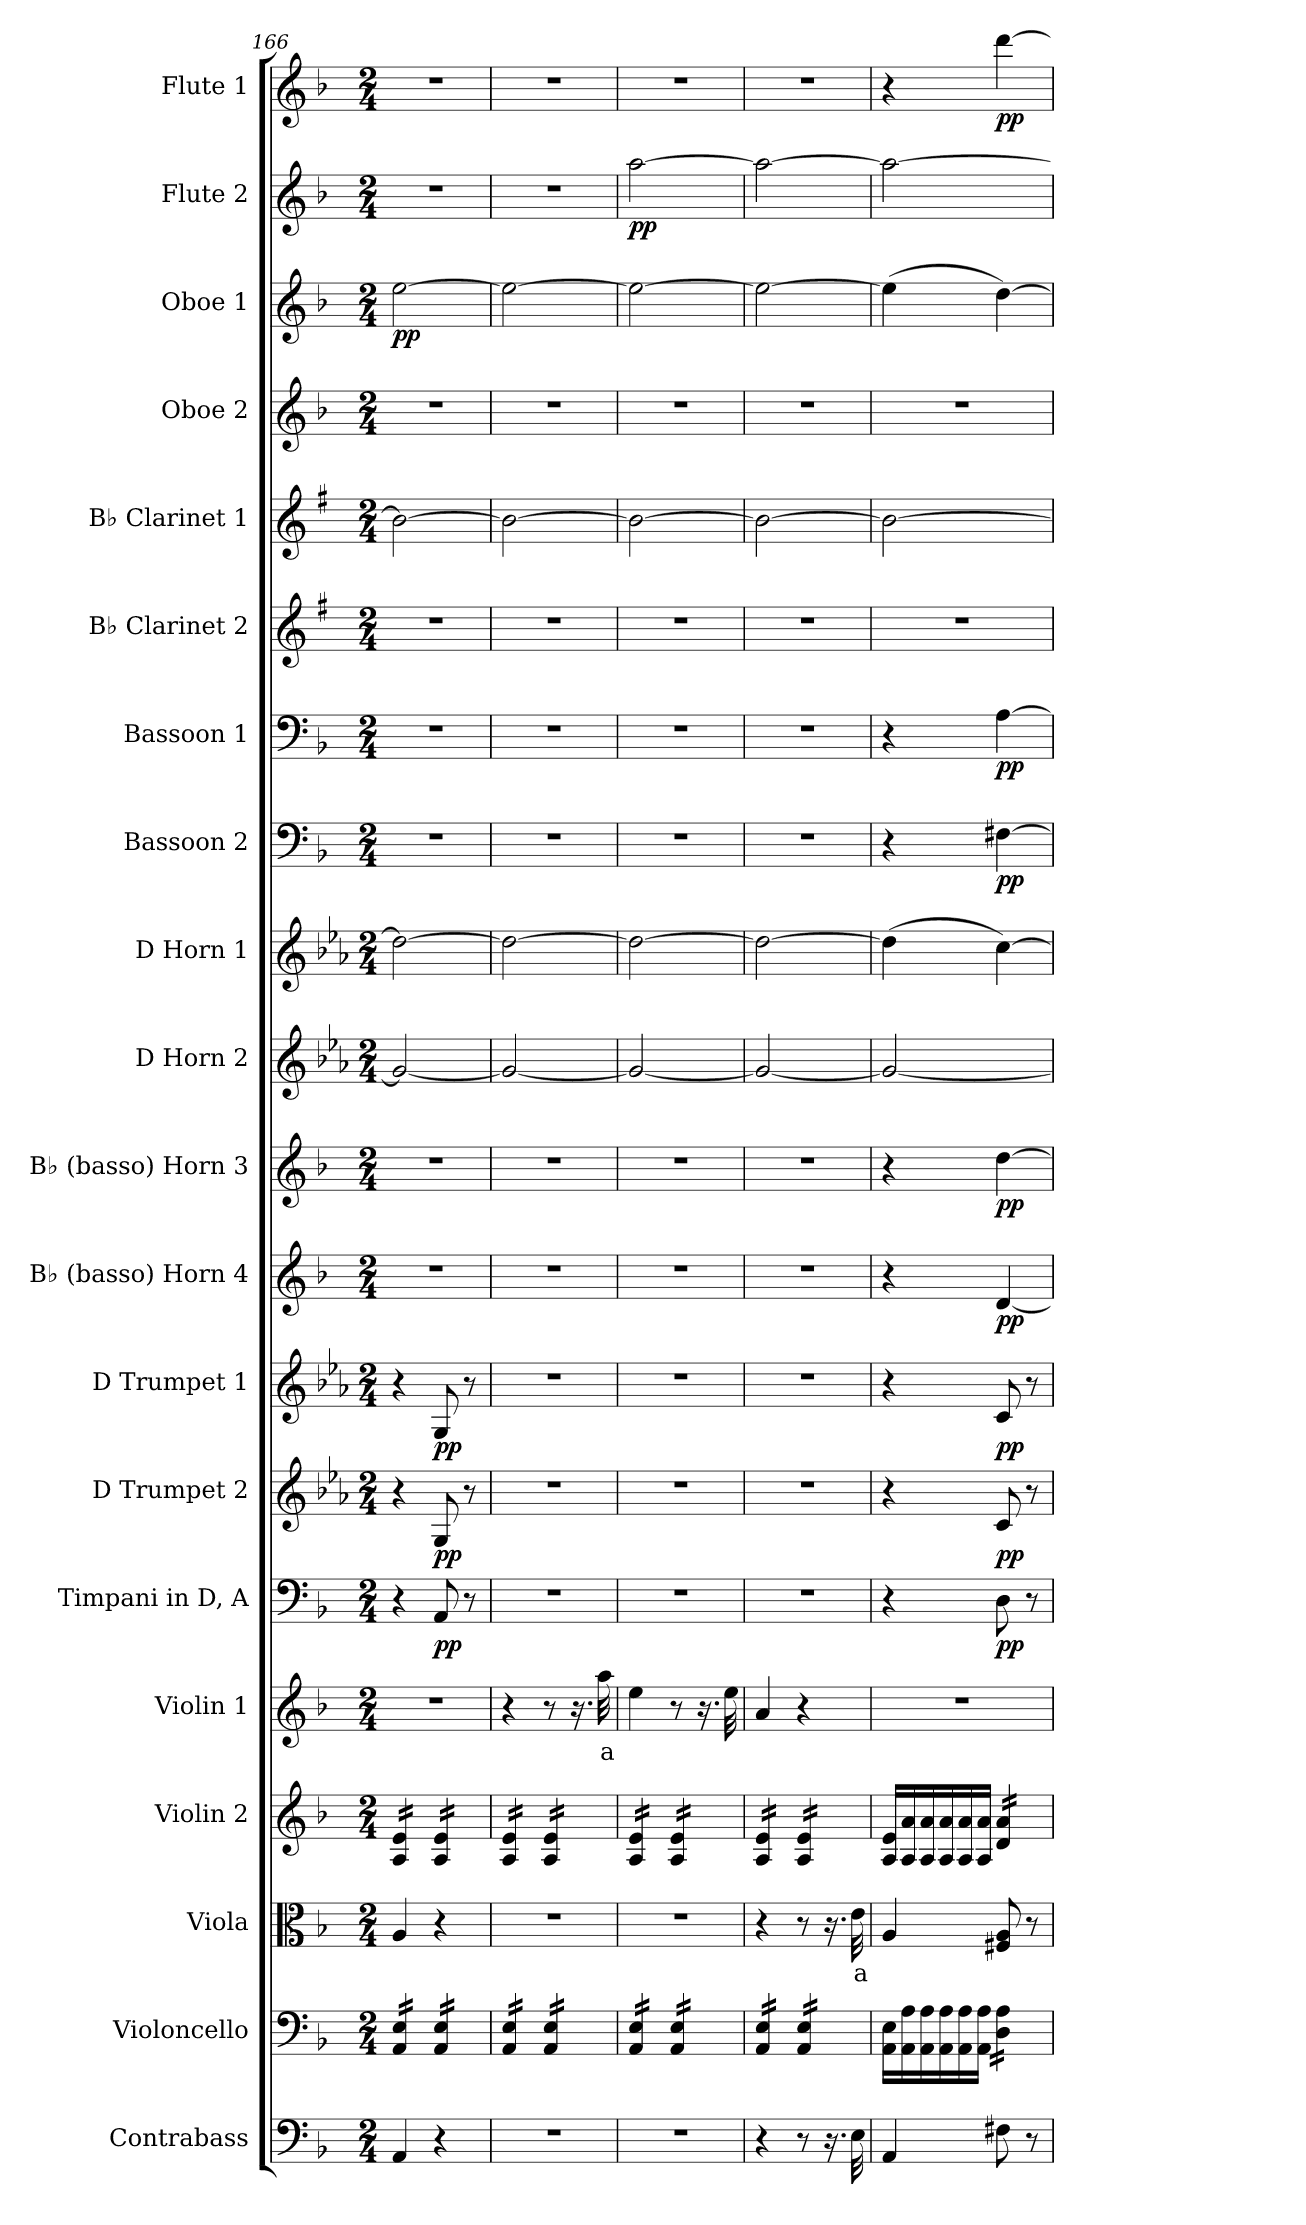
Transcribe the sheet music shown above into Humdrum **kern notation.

**kern	**kern	**kern	**text	**kern	**kern	**text	**kern	**dynam	**kern	**dynam	**kern	**dynam	**kern	**dynam	**kern	**dynam	**kern	**kern	**kern	**dynam	**kern	**dynam	**kern	**kern	**kern	**kern	**dynam	**kern	**dynam	**kern	**dynam
*part20	*part19	*part18	*part18	*part17	*part16	*part16	*part15	*part15	*part14	*part14	*part13	*part13	*part12	*part12	*part11	*part11	*part10	*part9	*part8	*part8	*part7	*part7	*part6	*part5	*part4	*part3	*part3	*part2	*part2	*part1	*part1
*staff20	*staff19	*staff18	*staff18	*staff17	*staff16	*staff16	*staff15	*staff15	*staff14	*staff14	*staff13	*staff13	*staff12	*staff12	*staff11	*staff11	*staff10	*staff9	*staff8	*staff8	*staff7	*staff7	*staff6	*staff5	*staff4	*staff3	*staff3	*staff2	*staff2	*staff1	*staff1
*I"Contrabass	*I"Violoncello	*I"Viola	*	*I"Violin 2	*I"Violin 1	*	*I"Timpani in D, A	*	*I"D Trumpet 2	*	*I"D Trumpet 1	*	*I"B♭ (basso) Horn 4	*	*I"B♭ (basso) Horn 3	*	*I"D Horn 2	*I"D Horn 1	*I"Bassoon 2	*	*I"Bassoon 1	*	*I"B♭ Clarinet 2	*I"B♭ Clarinet 1	*I"Oboe 2	*I"Oboe 1	*	*I"Flute 2	*	*I"Flute 1	*
*I'Cb	*I'Vc	*I'Vla	*	*I'Vl 2	*I'Vl 1	*	*I'Timp. in D, A	*	*I'Tr 2	*	*I'Tr 1	*	*I'Hn 4	*	*I'Hn 3	*	*I'Hn 2	*I'Hn 1	*I'Bsn 2	*	*I'Bsn 1	*	*I'Cl 2	*I'Cl 1	*I'Ob 2	*I'Ob 1	*	*I'Fl 2	*	*I'Fl 1	*
*clefF4	*clefF4	*clefC3	*	*clefG2	*clefG2	*	*clefF4	*	*clefG2	*	*clefG2	*	*clefG2	*	*clefG2	*	*clefG2	*clefG2	*clefF4	*	*clefF4	*	*clefG2	*clefG2	*clefG2	*clefG2	*	*clefG2	*	*clefG2	*
*ITrd7c12	*	*	*	*	*	*	*	*	*ITrd-1c-2	*	*ITrd-1c-2	*	*ITrd8c14	*	*ITrd8c14	*	*ITrd6c10	*ITrd6c10	*	*	*	*	*ITrd1c2	*ITrd1c2	*	*	*	*	*	*	*
*k[b-]	*k[b-]	*k[b-]	*	*k[b-]	*k[b-]	*	*k[b-]	*	*k[b-]	*	*k[b-]	*	*k[b-]	*	*k[b-]	*	*k[b-]	*k[b-]	*k[b-]	*	*k[b-]	*	*k[b-]	*k[b-]	*k[b-]	*k[b-]	*	*k[b-]	*	*k[b-]	*
*M2/4	*M2/4	*M2/4	*	*M2/4	*M2/4	*	*M2/4	*	*M2/4	*	*M2/4	*	*M2/4	*	*M2/4	*	*M2/4	*M2/4	*M2/4	*	*M2/4	*	*M2/4	*M2/4	*M2/4	*M2/4	*	*M2/4	*	*M2/4	*
=166	=166	=166	=166	=166	=166	=166	=166	=166	=166	=166	=166	=166	=166	=166	=166	=166	=166	=166	=166	=166	=166	=166	=166	=166	=166	=166	=166	=166	=166	=166	=166
!	!	!	!	!	!	!	!	!	!	!	!	!	!	!	!	!	!	!	!	!	!	!	!	!	!	!	!LO:DY:b	!	!	!	!
*	*tremolo	*	*	*	*	*	*	*	*	*	*	*	*	*	*	*	*	*	*	*	*	*	*	*	*	*	*	*	*	*	*
*	*	*	*	*tremolo	*	*	*	*	*	*	*	*	*	*	*	*	*	*	*	*	*	*	*	*	*	*	*	*	*	*	*
4AAA/	24AA/ 24E/LL	4A/	.	24A/ 24e/LL	2r	.	4r	.	4r	.	4r	.	2r	.	2r	.	2A/_	2e\_	2r	.	2r	.	2r	2a\_	2r	[2ee\	pp	2r	.	2r	.
.	24AA/ 24E/	.	.	24A/ 24e/	.	.	.	.	.	.	.	.	.	.	.	.	.	.	.	.	.	.	.	.	.	.	.	.	.	.	.
.	24AA/ 24E/	.	.	24A/ 24e/	.	.	.	.	.	.	.	.	.	.	.	.	.	.	.	.	.	.	.	.	.	.	.	.	.	.	.
.	24AA/ 24E/	.	.	24A/ 24e/	.	.	.	.	.	.	.	.	.	.	.	.	.	.	.	.	.	.	.	.	.	.	.	.	.	.	.
.	24AA/ 24E/	.	.	24A/ 24e/	.	.	.	.	.	.	.	.	.	.	.	.	.	.	.	.	.	.	.	.	.	.	.	.	.	.	.
.	24AA/ 24E/JJ	.	.	24A/ 24e/JJ	.	.	.	.	.	.	.	.	.	.	.	.	.	.	.	.	.	.	.	.	.	.	.	.	.	.	.
!	!	!	!	!	!	!	!	!LO:DY:b	!	!LO:DY:b	!	!LO:DY:b	!	!	!	!	!	!	!	!	!	!	!	!	!	!	!	!	!	!	!
4r	24AA/ 24E/LL	4r	.	24A/ 24e/LL	.	.	8AA/	pp	8A/	pp	8A/	pp	.	.	.	.	.	.	.	.	.	.	.	.	.	.	.	.	.	.	.
.	24AA/ 24E/	.	.	24A/ 24e/	.	.	.	.	.	.	.	.	.	.	.	.	.	.	.	.	.	.	.	.	.	.	.	.	.	.	.
.	24AA/ 24E/	.	.	24A/ 24e/	.	.	.	.	.	.	.	.	.	.	.	.	.	.	.	.	.	.	.	.	.	.	.	.	.	.	.
.	24AA/ 24E/	.	.	24A/ 24e/	.	.	8r	.	8r	.	8r	.	.	.	.	.	.	.	.	.	.	.	.	.	.	.	.	.	.	.	.
.	24AA/ 24E/	.	.	24A/ 24e/	.	.	.	.	.	.	.	.	.	.	.	.	.	.	.	.	.	.	.	.	.	.	.	.	.	.	.
.	24AA/ 24E/JJ	.	.	24A/ 24e/JJ	.	.	.	.	.	.	.	.	.	.	.	.	.	.	.	.	.	.	.	.	.	.	.	.	.	.	.
!!LO:PB:g=z
=167	=167	=167	=167	=167	=167	=167	=167	=167	=167	=167	=167	=167	=167	=167	=167	=167	=167	=167	=167	=167	=167	=167	=167	=167	=167	=167	=167	=167	=167	=167	=167
2r	24AA/ 24E/LL	2r	.	24A/ 24e/LL	4r	.	2r	.	2r	.	2r	.	2r	.	2r	.	2A/_	2e\_	2r	.	2r	.	2r	2a\_	2r	2ee\_	.	2r	.	2r	.
.	24AA/ 24E/	.	.	24A/ 24e/	.	.	.	.	.	.	.	.	.	.	.	.	.	.	.	.	.	.	.	.	.	.	.	.	.	.	.
.	24AA/ 24E/	.	.	24A/ 24e/	.	.	.	.	.	.	.	.	.	.	.	.	.	.	.	.	.	.	.	.	.	.	.	.	.	.	.
.	24AA/ 24E/	.	.	24A/ 24e/	.	.	.	.	.	.	.	.	.	.	.	.	.	.	.	.	.	.	.	.	.	.	.	.	.	.	.
.	24AA/ 24E/	.	.	24A/ 24e/	.	.	.	.	.	.	.	.	.	.	.	.	.	.	.	.	.	.	.	.	.	.	.	.	.	.	.
.	24AA/ 24E/JJ	.	.	24A/ 24e/JJ	.	.	.	.	.	.	.	.	.	.	.	.	.	.	.	.	.	.	.	.	.	.	.	.	.	.	.
.	24AA/ 24E/LL	.	.	24A/ 24e/LL	8r	.	.	.	.	.	.	.	.	.	.	.	.	.	.	.	.	.	.	.	.	.	.	.	.	.	.
.	24AA/ 24E/	.	.	24A/ 24e/	.	.	.	.	.	.	.	.	.	.	.	.	.	.	.	.	.	.	.	.	.	.	.	.	.	.	.
.	24AA/ 24E/	.	.	24A/ 24e/	.	.	.	.	.	.	.	.	.	.	.	.	.	.	.	.	.	.	.	.	.	.	.	.	.	.	.
.	24AA/ 24E/	.	.	24A/ 24e/	16.r	.	.	.	.	.	.	.	.	.	.	.	.	.	.	.	.	.	.	.	.	.	.	.	.	.	.
.	24AA/ 24E/	.	.	24A/ 24e/	.	.	.	.	.	.	.	.	.	.	.	.	.	.	.	.	.	.	.	.	.	.	.	.	.	.	.
.	24AA/ 24E/JJ	.	.	24A/ 24e/JJ	.	.	.	.	.	.	.	.	.	.	.	.	.	.	.	.	.	.	.	.	.	.	.	.	.	.	.
!	!	!	!	!	!	!LO:LY:b:color=#FF0000	!	!	!	!	!	!	!	!	!	!	!	!	!	!	!	!	!	!	!	!	!	!	!	!	!
.	.	.	.	.	32aa\	a	.	.	.	.	.	.	.	.	.	.	.	.	.	.	.	.	.	.	.	.	.	.	.	.	.
=168	=168	=168	=168	=168	=168	=168	=168	=168	=168	=168	=168	=168	=168	=168	=168	=168	=168	=168	=168	=168	=168	=168	=168	=168	=168	=168	=168	=168	=168	=168	=168
!	!	!	!	!	!	!	!	!	!	!	!	!	!	!	!	!	!	!	!	!	!	!	!	!	!	!	!	!	!LO:DY:b	!	!
2r	24AA/ 24E/LL	2r	.	24A/ 24e/LL	4ee\	.	2r	.	2r	.	2r	.	2r	.	2r	.	2A/_	2e\_	2r	.	2r	.	2r	2a\_	2r	2ee\_	.	[2aa\	pp	2r	.
.	24AA/ 24E/	.	.	24A/ 24e/	.	.	.	.	.	.	.	.	.	.	.	.	.	.	.	.	.	.	.	.	.	.	.	.	.	.	.
.	24AA/ 24E/	.	.	24A/ 24e/	.	.	.	.	.	.	.	.	.	.	.	.	.	.	.	.	.	.	.	.	.	.	.	.	.	.	.
.	24AA/ 24E/	.	.	24A/ 24e/	.	.	.	.	.	.	.	.	.	.	.	.	.	.	.	.	.	.	.	.	.	.	.	.	.	.	.
.	24AA/ 24E/	.	.	24A/ 24e/	.	.	.	.	.	.	.	.	.	.	.	.	.	.	.	.	.	.	.	.	.	.	.	.	.	.	.
.	24AA/ 24E/JJ	.	.	24A/ 24e/JJ	.	.	.	.	.	.	.	.	.	.	.	.	.	.	.	.	.	.	.	.	.	.	.	.	.	.	.
.	24AA/ 24E/LL	.	.	24A/ 24e/LL	8r	.	.	.	.	.	.	.	.	.	.	.	.	.	.	.	.	.	.	.	.	.	.	.	.	.	.
.	24AA/ 24E/	.	.	24A/ 24e/	.	.	.	.	.	.	.	.	.	.	.	.	.	.	.	.	.	.	.	.	.	.	.	.	.	.	.
.	24AA/ 24E/	.	.	24A/ 24e/	.	.	.	.	.	.	.	.	.	.	.	.	.	.	.	.	.	.	.	.	.	.	.	.	.	.	.
.	24AA/ 24E/	.	.	24A/ 24e/	16.r	.	.	.	.	.	.	.	.	.	.	.	.	.	.	.	.	.	.	.	.	.	.	.	.	.	.
.	24AA/ 24E/	.	.	24A/ 24e/	.	.	.	.	.	.	.	.	.	.	.	.	.	.	.	.	.	.	.	.	.	.	.	.	.	.	.
.	24AA/ 24E/JJ	.	.	24A/ 24e/JJ	.	.	.	.	.	.	.	.	.	.	.	.	.	.	.	.	.	.	.	.	.	.	.	.	.	.	.
.	.	.	.	.	32ee\	.	.	.	.	.	.	.	.	.	.	.	.	.	.	.	.	.	.	.	.	.	.	.	.	.	.
=169	=169	=169	=169	=169	=169	=169	=169	=169	=169	=169	=169	=169	=169	=169	=169	=169	=169	=169	=169	=169	=169	=169	=169	=169	=169	=169	=169	=169	=169	=169	=169
4r	24AA/ 24E/LL	4r	.	24A/ 24e/LL	4a/	.	2r	.	2r	.	2r	.	2r	.	2r	.	2A/_	2e\_	2r	.	2r	.	2r	2a\_	2r	2ee\_	.	2aa\_	.	2r	.
.	24AA/ 24E/	.	.	24A/ 24e/	.	.	.	.	.	.	.	.	.	.	.	.	.	.	.	.	.	.	.	.	.	.	.	.	.	.	.
.	24AA/ 24E/	.	.	24A/ 24e/	.	.	.	.	.	.	.	.	.	.	.	.	.	.	.	.	.	.	.	.	.	.	.	.	.	.	.
.	24AA/ 24E/	.	.	24A/ 24e/	.	.	.	.	.	.	.	.	.	.	.	.	.	.	.	.	.	.	.	.	.	.	.	.	.	.	.
.	24AA/ 24E/	.	.	24A/ 24e/	.	.	.	.	.	.	.	.	.	.	.	.	.	.	.	.	.	.	.	.	.	.	.	.	.	.	.
.	24AA/ 24E/JJ	.	.	24A/ 24e/JJ	.	.	.	.	.	.	.	.	.	.	.	.	.	.	.	.	.	.	.	.	.	.	.	.	.	.	.
8r	24AA/ 24E/LL	8r	.	24A/ 24e/LL	4r	.	.	.	.	.	.	.	.	.	.	.	.	.	.	.	.	.	.	.	.	.	.	.	.	.	.
.	24AA/ 24E/	.	.	24A/ 24e/	.	.	.	.	.	.	.	.	.	.	.	.	.	.	.	.	.	.	.	.	.	.	.	.	.	.	.
.	24AA/ 24E/	.	.	24A/ 24e/	.	.	.	.	.	.	.	.	.	.	.	.	.	.	.	.	.	.	.	.	.	.	.	.	.	.	.
16.r	24AA/ 24E/	16.r	.	24A/ 24e/	.	.	.	.	.	.	.	.	.	.	.	.	.	.	.	.	.	.	.	.	.	.	.	.	.	.	.
.	24AA/ 24E/	.	.	24A/ 24e/	.	.	.	.	.	.	.	.	.	.	.	.	.	.	.	.	.	.	.	.	.	.	.	.	.	.	.
.	24AA/ 24E/JJ	.	.	24A/ 24e/JJ	.	.	.	.	.	.	.	.	.	.	.	.	.	.	.	.	.	.	.	.	.	.	.	.	.	.	.
*	*	*	*	*Xtremolo	*	*	*	*	*	*	*	*	*	*	*	*	*	*	*	*	*	*	*	*	*	*	*	*	*	*	*
*	*Xtremolo	*	*	*	*	*	*	*	*	*	*	*	*	*	*	*	*	*	*	*	*	*	*	*	*	*	*	*	*	*	*
!	!	!	!LO:LY:b:color=#FF0000	!	!	!	!	!	!	!	!	!	!	!	!	!	!	!	!	!	!	!	!	!	!	!	!	!	!	!	!
32EE\	.	32e\	a	.	.	.	.	.	.	.	.	.	.	.	.	.	.	.	.	.	.	.	.	.	.	.	.	.	.	.	.
=170	=170	=170	=170	=170	=170	=170	=170	=170	=170	=170	=170	=170	=170	=170	=170	=170	=170	=170	=170	=170	=170	=170	=170	=170	=170	=170	=170	=170	=170	=170	=170
*	*Xtuplet	*	*	*Xtuplet	*	*	*	*	*	*	*	*	*	*	*	*	*	*	*	*	*	*	*	*	*	*	*	*	*	*	*
4AAA/	24AA\ 24E\LL	4A/	.	24A/ 24e/LL	2r	.	4r	.	4r	.	4r	.	4r	.	4r	.	2A/_	(>4e\]	4r	.	4r	.	2r	2a\_	2r	(>4ee\]	.	2aa\_	.	4r	.
.	24AA\ 24A\	.	.	24A/ 24a/	.	.	.	.	.	.	.	.	.	.	.	.	.	.	.	.	.	.	.	.	.	.	.	.	.	.	.
.	24AA\ 24A\	.	.	24A/ 24a/	.	.	.	.	.	.	.	.	.	.	.	.	.	.	.	.	.	.	.	.	.	.	.	.	.	.	.
.	24AA\ 24A\	.	.	24A/ 24a/	.	.	.	.	.	.	.	.	.	.	.	.	.	.	.	.	.	.	.	.	.	.	.	.	.	.	.
.	24AA\ 24A\	.	.	24A/ 24a/	.	.	.	.	.	.	.	.	.	.	.	.	.	.	.	.	.	.	.	.	.	.	.	.	.	.	.
.	24AA\ 24A\JJ	.	.	24A/ 24a/JJ	.	.	.	.	.	.	.	.	.	.	.	.	.	.	.	.	.	.	.	.	.	.	.	.	.	.	.
!	!	!	!	!	!	!	!	!LO:DY:b	!	!LO:DY:b	!	!LO:DY:b	!	!LO:DY:b	!	!LO:DY:b	!	!	!	!LO:DY:b	!	!LO:DY:b	!	!	!	!	!	!	!	!	!LO:DY:b
*	*tremolo	*	*	*	*	*	*	*	*	*	*	*	*	*	*	*	*	*	*	*	*	*	*	*	*	*	*	*	*	*	*
*	*	*	*	*tremolo	*	*	*	*	*	*	*	*	*	*	*	*	*	*	*	*	*	*	*	*	*	*	*	*	*	*	*
8FF#X\	24D\ 24A\LL	8F#X/ 8A/	.	24d/ 24a/LL	.	.	8D\	pp	8d/	pp	8d/	pp	[4D/	pp	[4d\	pp	.	[4d\)	[4F#X\	pp	[4A\	pp	.	.	.	[4dd\)	.	.	.	[4ddd\	pp
.	24D\ 24A\	.	.	24d/ 24a/	.	.	.	.	.	.	.	.	.	.	.	.	.	.	.	.	.	.	.	.	.	.	.	.	.	.	.
.	24D\ 24A\	.	.	24d/ 24a/	.	.	.	.	.	.	.	.	.	.	.	.	.	.	.	.	.	.	.	.	.	.	.	.	.	.	.
8r	24D\ 24A\	8r	.	24d/ 24a/	.	.	8r	.	8r	.	8r	.	.	.	.	.	.	.	.	.	.	.	.	.	.	.	.	.	.	.	.
.	24D\ 24A\	.	.	24d/ 24a/	.	.	.	.	.	.	.	.	.	.	.	.	.	.	.	.	.	.	.	.	.	.	.	.	.	.	.
.	24D\ 24A\JJ	.	.	24d/ 24a/JJ	.	.	.	.	.	.	.	.	.	.	.	.	.	.	.	.	.	.	.	.	.	.	.	.	.	.	.
*	*	*	*	*Xtremolo	*	*	*	*	*	*	*	*	*	*	*	*	*	*	*	*	*	*	*	*	*	*	*	*	*	*	*
*	*Xtremolo	*	*	*	*	*	*	*	*	*	*	*	*	*	*	*	*	*	*	*	*	*	*	*	*	*	*	*	*	*	*
=	=	=	=	=	=	=	=	=	=	=	=	=	=	=	=	=	=	=	=	=	=	=	=	=	=	=	=	=	=	=	=
*-	*-	*-	*-	*-	*-	*-	*-	*-	*-	*-	*-	*-	*-	*-	*-	*-	*-	*-	*-	*-	*-	*-	*-	*-	*-	*-	*-	*-	*-	*-	*-
